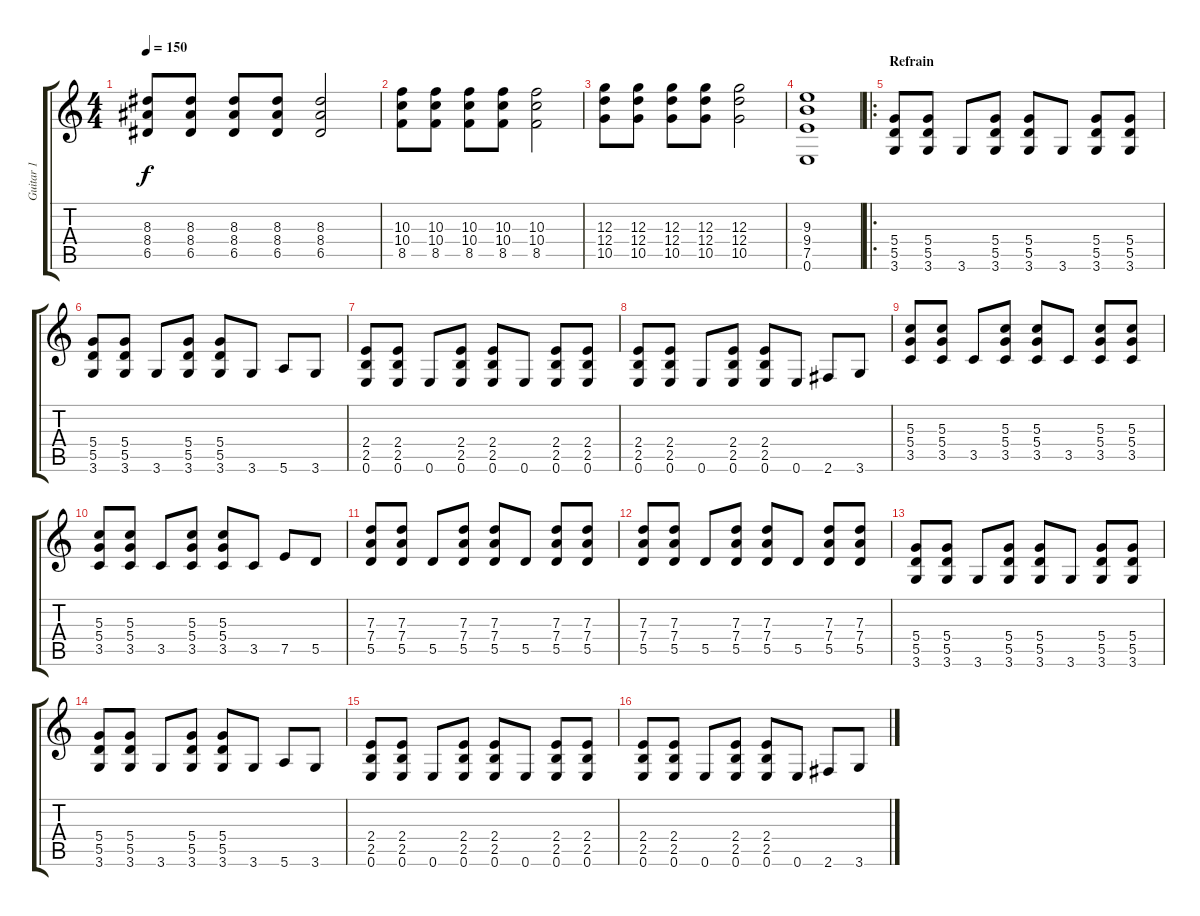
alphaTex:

\track ("Guitar 1" "Guitar 1") {instrument overdrivenguitar}
\staff {score tabs}
\tuning (E4 B3 G3 D3 A2 E2) {hide}
\ts (4 4)
\tempo 150
\clef g2
\ks c
(8.3 8.4 6.5).8{dy f} (8.3 8.4 6.5).8 (8.3 8.4 6.5).8 (8.3 8.4 6.5).8 (8.3 8.4 6.5).2 |
(10.3 10.4 8.5).8 (10.3 10.4 8.5).8 (10.3 10.4 8.5).8 (10.3 10.4 8.5).8 (10.3 10.4 8.5).2 |
(12.3 12.4 10.5).8 (12.3 12.4 10.5).8 (12.3 12.4 10.5).8 (12.3 12.4 10.5).8 (12.3 12.4 10.5).2 |
(9.3 9.4 7.5 0.6).1 |
\ro
\section ("" "Refrain ")
(5.4 5.5 3.6).8 (5.4 5.5 3.6).8 3.6.8 (5.4 5.5 3.6).8 (5.4 5.5 3.6).8 3.6.8 (5.4 5.5 3.6).8 (5.4 5.5 3.6).8 |
(5.4 5.5 3.6).8 (5.4 5.5 3.6).8 3.6.8 (5.4 5.5 3.6).8 (5.4 5.5 3.6).8 3.6.8 5.6.8 3.6.8 |
(2.4 2.5 0.6).8 (2.4 2.5 0.6).8 0.6.8 (2.4 2.5 0.6).8 (2.4 2.5 0.6).8 0.6.8 (2.4 2.5 0.6).8 (2.4 2.5 0.6).8 |
(2.4 2.5 0.6).8 (2.4 2.5 0.6).8 0.6.8 (2.4 2.5 0.6).8 (2.4 2.5 0.6).8 0.6.8 2.6.8 3.6.8 |
(5.3 5.4 3.5).8 (5.3 5.4 3.5).8 3.5.8 (5.3 5.4 3.5).8 (5.3 5.4 3.5).8 3.5.8 (5.3 5.4 3.5).8 (5.3 5.4 3.5).8 |
(5.3 5.4 3.5).8 (5.3 5.4 3.5).8 3.5.8 (5.3 5.4 3.5).8 (5.3 5.4 3.5).8 3.5.8 7.5.8 5.5.8 |
(7.3 7.4 5.5).8 (7.3 7.4 5.5).8 5.5.8 (7.3 7.4 5.5).8 (7.3 7.4 5.5).8 5.5.8 (7.3 7.4 5.5).8 (7.3 7.4 5.5).8 |
(7.3 7.4 5.5).8 (7.3 7.4 5.5).8 5.5.8 (7.3 7.4 5.5).8 (7.3 7.4 5.5).8 5.5.8 (7.3 7.4 5.5).8 (7.3 7.4 5.5).8 |
(5.4 5.5 3.6).8 (5.4 5.5 3.6).8 3.6.8 (5.4 5.5 3.6).8 (5.4 5.5 3.6).8 3.6.8 (5.4 5.5 3.6).8 (5.4 5.5 3.6).8 |
(5.4 5.5 3.6).8 (5.4 5.5 3.6).8 3.6.8 (5.4 5.5 3.6).8 (5.4 5.5 3.6).8 3.6.8 5.6.8 3.6.8 |
(2.4 2.5 0.6).8 (2.4 2.5 0.6).8 0.6.8 (2.4 2.5 0.6).8 (2.4 2.5 0.6).8 0.6.8 (2.4 2.5 0.6).8 (2.4 2.5 0.6).8 |
(2.4 2.5 0.6).8 (2.4 2.5 0.6).8 0.6.8 (2.4 2.5 0.6).8 (2.4 2.5 0.6).8 0.6.8 2.6.8 3.6.8
